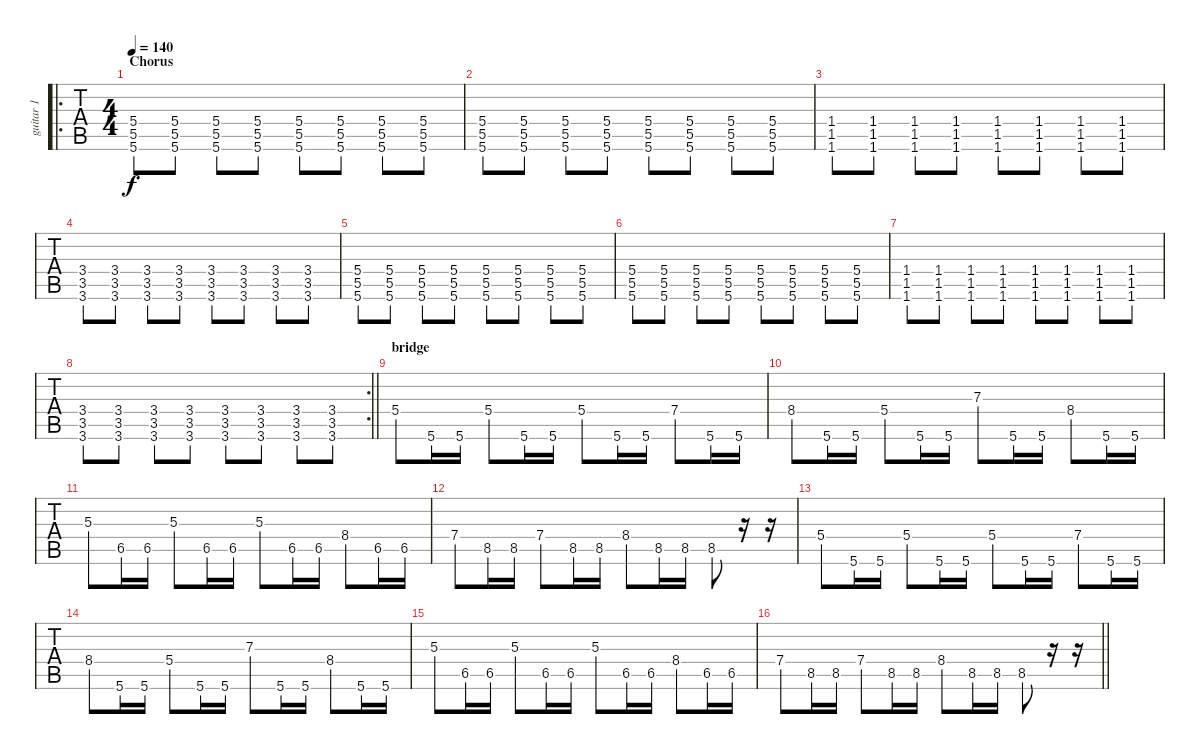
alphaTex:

\track ("guitar 1" "guitar 1") {instrument distortionguitar}
\staff {tabs}
\tuning (Db4 Ab3 E3 B2 Gb2 B1) {hide}
\ro
\ts (4 4)
\section ("" "Chorus")
\tempo 140
\clef g2
\ks c
(5.4 5.5 5.6).8{dy f} (5.4 5.5 5.6).8 (5.4 5.5 5.6).8 (5.4 5.5 5.6).8 (5.4 5.5 5.6).8 (5.4 5.5 5.6).8 (5.4 5.5 5.6).8 (5.4 5.5 5.6).8 |
(5.4 5.5 5.6).8 (5.4 5.5 5.6).8 (5.4 5.5 5.6).8 (5.4 5.5 5.6).8 (5.4 5.5 5.6).8 (5.4 5.5 5.6).8 (5.4 5.5 5.6).8 (5.4 5.5 5.6).8 |
(1.4 1.5 1.6).8 (1.4 1.5 1.6).8 (1.4 1.5 1.6).8 (1.4 1.5 1.6).8 (1.4 1.5 1.6).8 (1.4 1.5 1.6).8 (1.4 1.5 1.6).8 (1.4 1.5 1.6).8 |
(3.4 3.5 3.6).8 (3.4 3.5 3.6).8 (3.4 3.5 3.6).8 (3.4 3.5 3.6).8 (3.4 3.5 3.6).8 (3.4 3.5 3.6).8 (3.4 3.5 3.6).8 (3.4 3.5 3.6).8 |
(5.4 5.5 5.6).8 (5.4 5.5 5.6).8 (5.4 5.5 5.6).8 (5.4 5.5 5.6).8 (5.4 5.5 5.6).8 (5.4 5.5 5.6).8 (5.4 5.5 5.6).8 (5.4 5.5 5.6).8 |
(5.4 5.5 5.6).8 (5.4 5.5 5.6).8 (5.4 5.5 5.6).8 (5.4 5.5 5.6).8 (5.4 5.5 5.6).8 (5.4 5.5 5.6).8 (5.4 5.5 5.6).8 (5.4 5.5 5.6).8 |
(1.4 1.5 1.6).8 (1.4 1.5 1.6).8 (1.4 1.5 1.6).8 (1.4 1.5 1.6).8 (1.4 1.5 1.6).8 (1.4 1.5 1.6).8 (1.4 1.5 1.6).8 (1.4 1.5 1.6).8 |
\rc 2
\barLineRight lightlight
(3.4 3.5 3.6).8 (3.4 3.5 3.6).8 (3.4 3.5 3.6).8 (3.4 3.5 3.6).8 (3.4 3.5 3.6).8 (3.4 3.5 3.6).8 (3.4 3.5 3.6).8 (3.4 3.5 3.6).8 |
\section ("" "bridge")
5.4.8 5.6.16 5.6.16 5.4.8 5.6.16 5.6.16 5.4.8 5.6.16 5.6.16 7.4.8 5.6.16 5.6.16 |
8.4.8 5.6.16 5.6.16 5.4.8 5.6.16 5.6.16 7.3.8 5.6.16 5.6.16 8.4.8 5.6.16 5.6.16 |
5.3.8 6.5.16 6.5.16 5.3.8 6.5.16 6.5.16 5.3.8 6.5.16 6.5.16 8.4.8 6.5.16 6.5.16 |
7.4.8 8.5.16 8.5.16 7.4.8 8.5.16 8.5.16 8.4.8 8.5.16 8.5.16 8.5.8 r.16 r.16 |
5.4.8 5.6.16 5.6.16 5.4.8 5.6.16 5.6.16 5.4.8 5.6.16 5.6.16 7.4.8 5.6.16 5.6.16 |
8.4.8 5.6.16 5.6.16 5.4.8 5.6.16 5.6.16 7.3.8 5.6.16 5.6.16 8.4.8 5.6.16 5.6.16 |
5.3.8 6.5.16 6.5.16 5.3.8 6.5.16 6.5.16 5.3.8 6.5.16 6.5.16 8.4.8 6.5.16 6.5.16 |
\barLineRight lightlight
7.4.8 8.5.16 8.5.16 7.4.8 8.5.16 8.5.16 8.4.8 8.5.16 8.5.16 8.5.8 r.16 r.16
